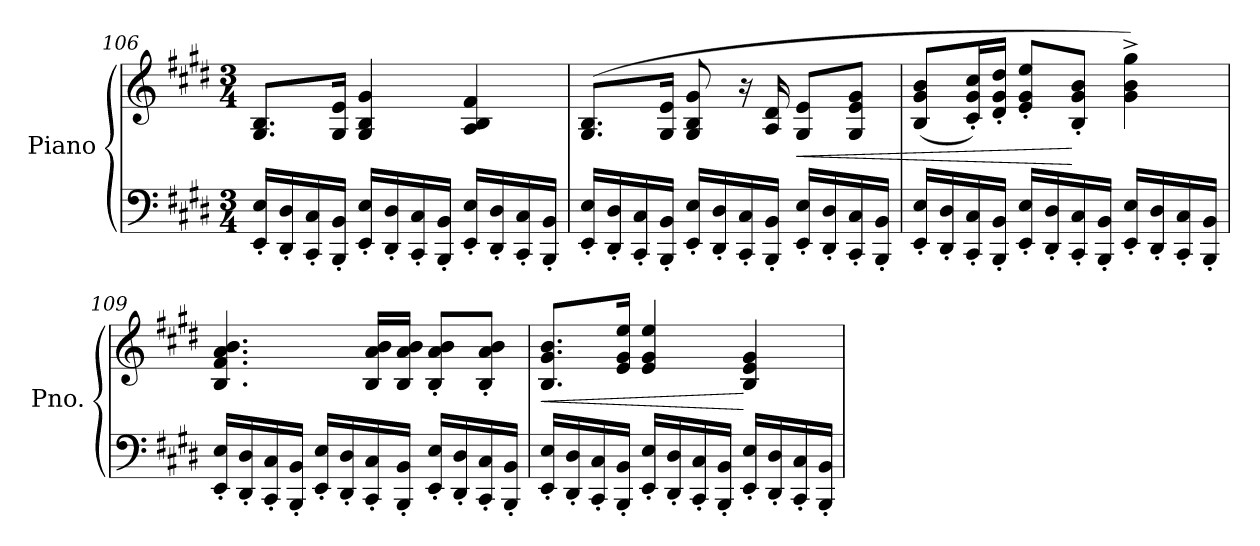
**kern	**kern	**dynam
*part1	*part1	*part1
*staff2	*staff1	*staff1/2
*I"Piano	*	*
*I'Pno.	*	*
!!LO:LB:g=z
*clefF4	*clefG2	*
*k[f#c#g#d#]	*k[f#c#g#d#]	*
*M3/4	*M3/4	*
=106	=106	=106
16EE/' 16E/'LL	8.G#/ 8.B/L	.
16DD#/' 16D#/'	.	.
16CC#/' 16C#/'	.	.
16BBB/' 16BB/'JJ	16G#/ 16e/Jk	.
16EE/' 16E/'LL	4G#/ 4B/ 4g#/	.
16DD#/' 16D#/'	.	.
16CC#/' 16C#/'	.	.
16BBB/' 16BB/'JJ	.	.
16EE/' 16E/'LL	4A/ 4B/ 4f#/	.
16DD#/' 16D#/'	.	.
16CC#/' 16C#/'	.	.
16BBB/' 16BB/'JJ	.	.
=107	=107	=107
16EE/' 16E/'LL	(>8.G#/ 8.B/L	.
16DD#/' 16D#/'	.	.
16CC#/' 16C#/'	.	.
16BBB/' 16BB/'JJ	16G#/ 16e/Jk	.
16EE/' 16E/'LL	8G#/ 8B/ 8g#/	.
16DD#/' 16D#/'	.	.
16CC#/' 16C#/'	16r	.
16BBB/' 16BB/'JJ	16A/ 16d#/	.
!	!	!LO:HP:b
16EE/' 16E/'LL	8G#/ 8e/L	<
16DD#/' 16D#/'	.	.
16CC#/' 16C#/'	8G#/ 8e/ 8g#/J	.
16BBB/' 16BB/'JJ	.	.
!!LO:PB:g=z
=108	=108	=108
16EE/' 16E/'LL	(>8B/ 8g#/ 8b/L	.
16DD#/' 16D#/'	.	.
16CC#/' 16C#/'	16c#/' 16g#/' 16cc#/'L)	.
16BBB/' 16BB/'JJ	16d#/' 16g#/' 16dd#/'JJ	.
16EE/' 16E/'LL	8e/' 8g#/' 8ee/'L	.
16DD#/' 16D#/'	.	.
16CC#/' 16C#/'	8B/' 8g#/' 8b/'J	[
16BBB/' 16BB/'JJ	.	.
16EE/' 16E/'LL	4g#\^ 4b\^ 4gg#\^)	.
16DD#/' 16D#/'	.	.
16CC#/' 16C#/'	.	.
16BBB/' 16BB/'JJ	.	.
!!LO:LB:g=z
=109	=109	=109
16EE/' 16E/'LL	4.B/ 4.f#/ 4.a/ 4.b/	.
16DD#/' 16D#/'	.	.
16CC#/' 16C#/'	.	.
16BBB/' 16BB/'JJ	.	.
16EE/' 16E/'LL	.	.
16DD#/' 16D#/'	.	.
16CC#/' 16C#/'	16B/ 16a/ 16b/LL	.
16BBB/' 16BB/'JJ	16B/ 16a/ 16b/JJ	.
16EE/' 16E/'LL	8B/' 8a/' 8b/'L	.
16DD#/' 16D#/'	.	.
16CC#/' 16C#/'	8B/' 8a/' 8b/'J	.
16BBB/' 16BB/'JJ	.	.
=110	=110	=110
!	!	!LO:HP:b
16EE/' 16E/'LL	8.B/ 8.g#/ 8.b/L	<
16DD#/' 16D#/'	.	.
16CC#/' 16C#/'	.	.
16BBB/' 16BB/'JJ	16e/ 16g#/ 16ee/Jk	.
16EE/' 16E/'LL	4e/ 4g#/ 4ee/	.
16DD#/' 16D#/'	.	.
16CC#/' 16C#/'	.	.
16BBB/' 16BB/'JJ	.	.
16EE/' 16E/'LL	4B/ 4e/ 4g#/	[
16DD#/' 16D#/'	.	.
16CC#/' 16C#/'	.	.
16BBB/' 16BB/'JJ	.	.
=	=	=
*-	*-	*-
